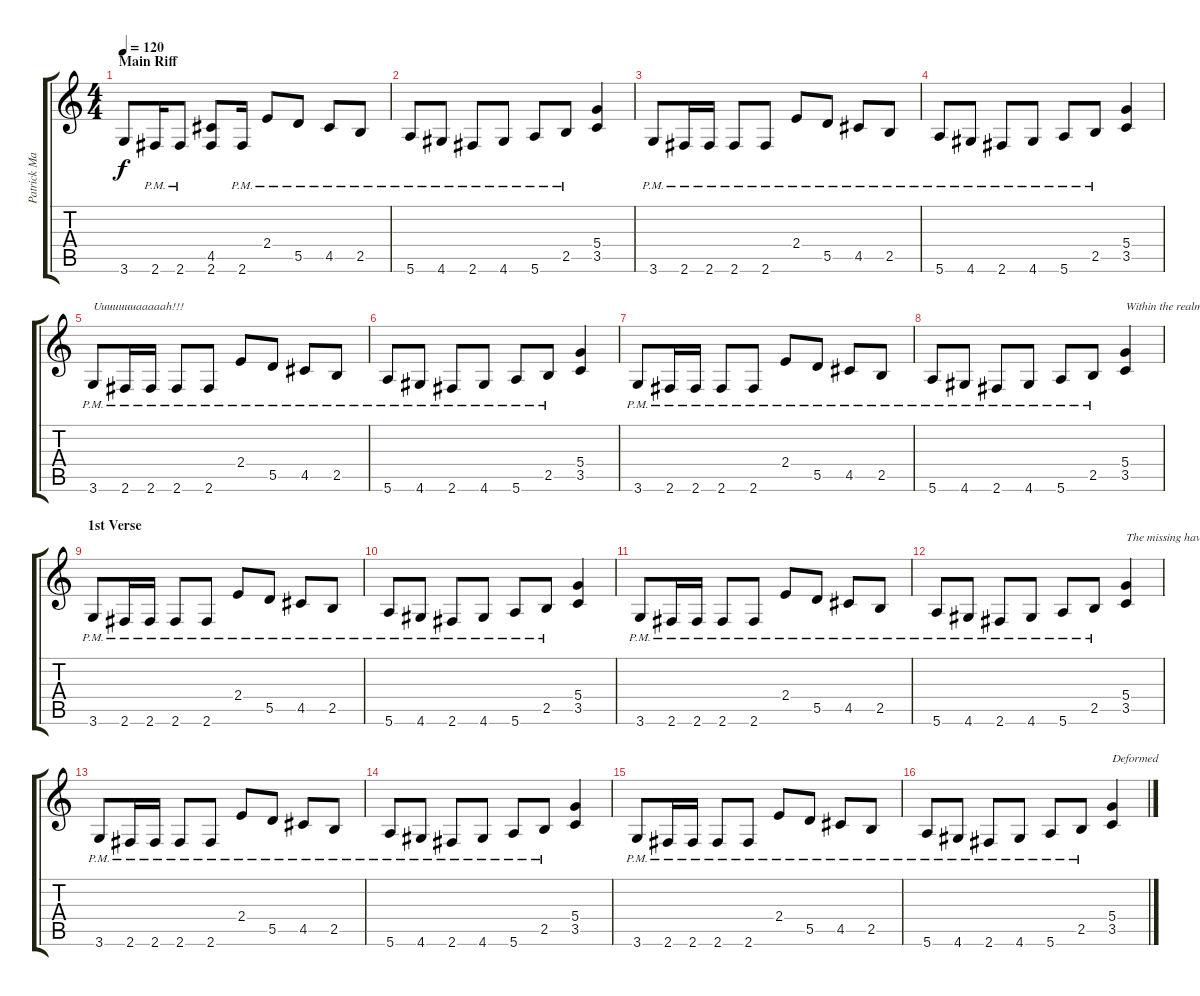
\track ("Patrick Mameli " "Patrick Ma") {instrument distortionguitar}
\staff {score tabs}
\tuning (E4 B3 G3 D3 A2 E2) {hide}
\ts (4 4)
\section ("" "Main Riff")
\tempo 120
\clef g2
\ks c
3.6.8{dy f} 2.6{pm}.16 2.6{pm}.8 (4.5 2.6).8 2.6{pm}.16 2.4{pm}.8 5.5{pm}.8 4.5{pm}.8 2.5{pm}.8 |
5.6{pm}.8 4.6{pm}.8 2.6{pm}.8 4.6{pm}.8 5.6{pm}.8 2.5{pm}.8 (5.4 3.5).4 |
3.6{pm}.8 2.6{pm}.16 2.6{pm}.16 2.6{pm}.8 2.6{pm}.8 2.4{pm}.8 5.5{pm}.8 4.5{pm}.8 2.5{pm}.8 |
5.6{pm}.8 4.6{pm}.8 2.6{pm}.8 4.6{pm}.8 5.6{pm}.8 2.5{pm}.8 (5.4 3.5).4 |
3.6{pm}.8{txt "Uuuuuuuaaaaah!!!"} 2.6{pm}.16 2.6{pm}.16 2.6{pm}.8 2.6{pm}.8 2.4{pm}.8 5.5{pm}.8 4.5{pm}.8 2.5{pm}.8 |
5.6{pm}.8 4.6{pm}.8 2.6{pm}.8 4.6{pm}.8 5.6{pm}.8 2.5{pm}.8 (5.4 3.5).4 |
3.6{pm}.8 2.6{pm}.16 2.6{pm}.16 2.6{pm}.8 2.6{pm}.8 2.4{pm}.8 5.5{pm}.8 4.5{pm}.8 2.5{pm}.8 |
5.6{pm}.8 4.6{pm}.8 2.6{pm}.8 4.6{pm}.8 5.6{pm}.8 2.5{pm}.8 (5.4 3.5).4{txt "Within the realms unseen"} |
\section ("" "1st Verse")
3.6{pm}.8 2.6{pm}.16 2.6{pm}.16 2.6{pm}.8 2.6{pm}.8 2.4{pm}.8 5.5{pm}.8 4.5{pm}.8 2.5{pm}.8 |
5.6{pm}.8 4.6{pm}.8 2.6{pm}.8 4.6{pm}.8 5.6{pm}.8 2.5{pm}.8 (5.4 3.5).4 |
3.6{pm}.8 2.6{pm}.16 2.6{pm}.16 2.6{pm}.8 2.6{pm}.8 2.4{pm}.8 5.5{pm}.8 4.5{pm}.8 2.5{pm}.8 |
5.6{pm}.8 4.6{pm}.8 2.6{pm}.8 4.6{pm}.8 5.6{pm}.8 2.5{pm}.8 (5.4 3.5).4{txt "The missing have returned"} |
3.6{pm}.8 2.6{pm}.16 2.6{pm}.16 2.6{pm}.8 2.6{pm}.8 2.4{pm}.8 5.5{pm}.8 4.5{pm}.8 2.5{pm}.8 |
5.6{pm}.8 4.6{pm}.8 2.6{pm}.8 4.6{pm}.8 5.6{pm}.8 2.5{pm}.8 (5.4 3.5).4 |
3.6{pm}.8 2.6{pm}.16 2.6{pm}.16 2.6{pm}.8 2.6{pm}.8 2.4{pm}.8 5.5{pm}.8 4.5{pm}.8 2.5{pm}.8 |
5.6{pm}.8 4.6{pm}.8 2.6{pm}.8 4.6{pm}.8 5.6{pm}.8 2.5{pm}.8 (5.4 3.5).4{txt "Deformed "}
